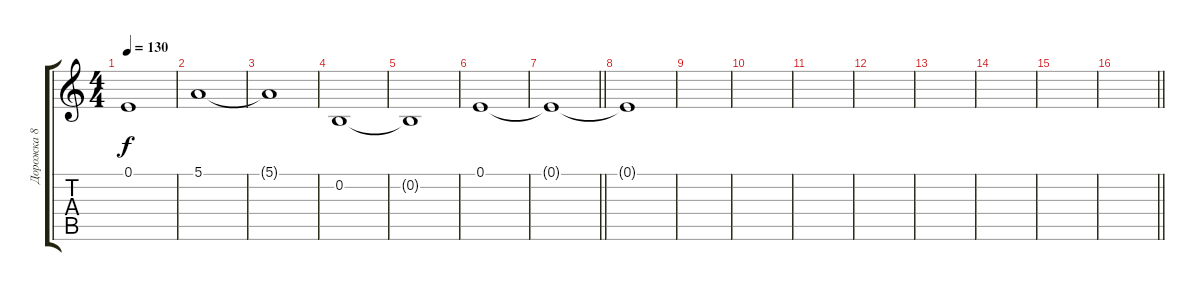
\track ("Дорожка 8" "Дорожка 8") {instrument seashore}
\staff {score tabs}
\tuning (E4 B3 G3 D3 A2 E2) {hide}
\ts (4 4)
\tempo 130
\clef g2
\ks c
0.1.1{dy f} |
5.1.1 |
5.1{t}.1 |
0.2.1 |
0.2{t}.1 |
0.1.1 |
\barLineRight lightlight
0.1{t}.1 |
0.1{t}.1 |
|
|
|
|
|
|
|
\barLineRight lightlight
